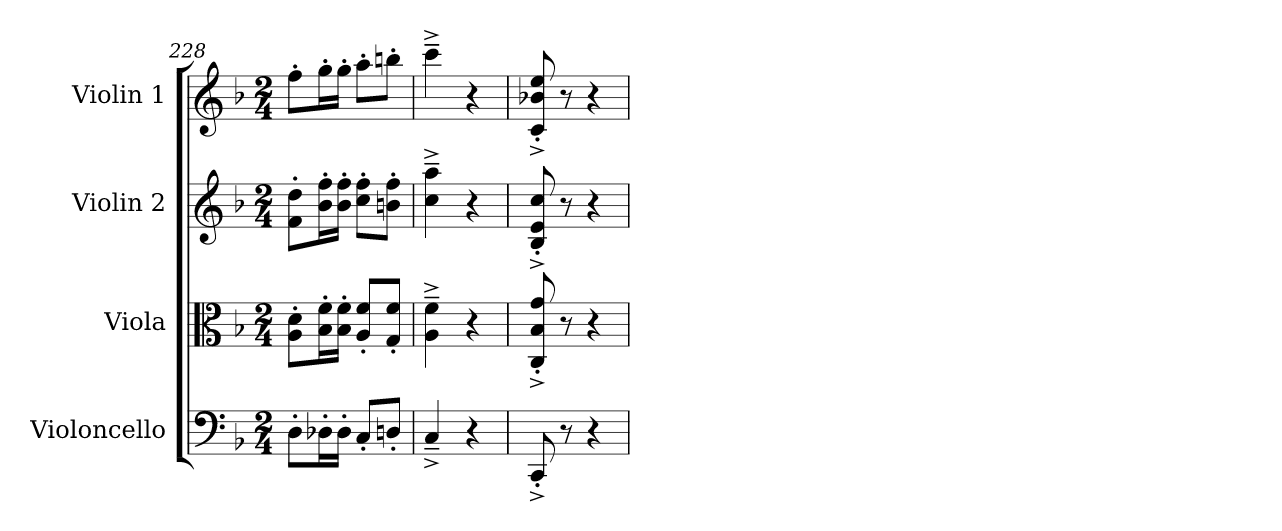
**kern	**kern	**kern	**kern
*part4	*part3	*part2	*part1
*staff4	*staff3	*staff2	*staff1
*I"Violoncello	*I"Viola	*I"Violin 2	*I"Violin 1
*I'Vc	*I'Vla	*I'Vln	*I'Vln
*clefF4	*clefC3	*clefG2	*clefG2
*k[b-]	*k[b-]	*k[b-]	*k[b-]
*M2/4	*M2/4	*M2/4	*M2/4
=228	=228	=228	=228
8D'\L	8A\' 8d\'L	8f\' 8dd\'L	8ff'\L
16D-X'\L	16B-\' 16f\'L	16b-\' 16ff\'L	16gg'\L
16D-'\JJ	16B-\' 16f\'JJ	16b-\' 16ff\'JJ	16gg'\JJ
8C'/L	8A/' 8f/'L	8cc\' 8ff\'L	8aa'\L
8Dn'/J	8G/' 8f/'J	8bn\' 8ff\'J	8bbn'\J
=229	=229	=229	=229
4C~^/	4A\~^ 4f\~^	4cc\~^ 4aa\~^	4ccc~^\
4r	4r	4r	4r
=230	=230	=230	=230
8CC'^/	8C/'^ 8B-/'^ 8g/'^	8B-/'^ 8e/'^ 8cc/'^	8c/'^ 8b-X/'^ 8ee/'^
8r	8r	8r	8r
4r	4r	4r	4r
=	=	=	=
*-	*-	*-	*-
